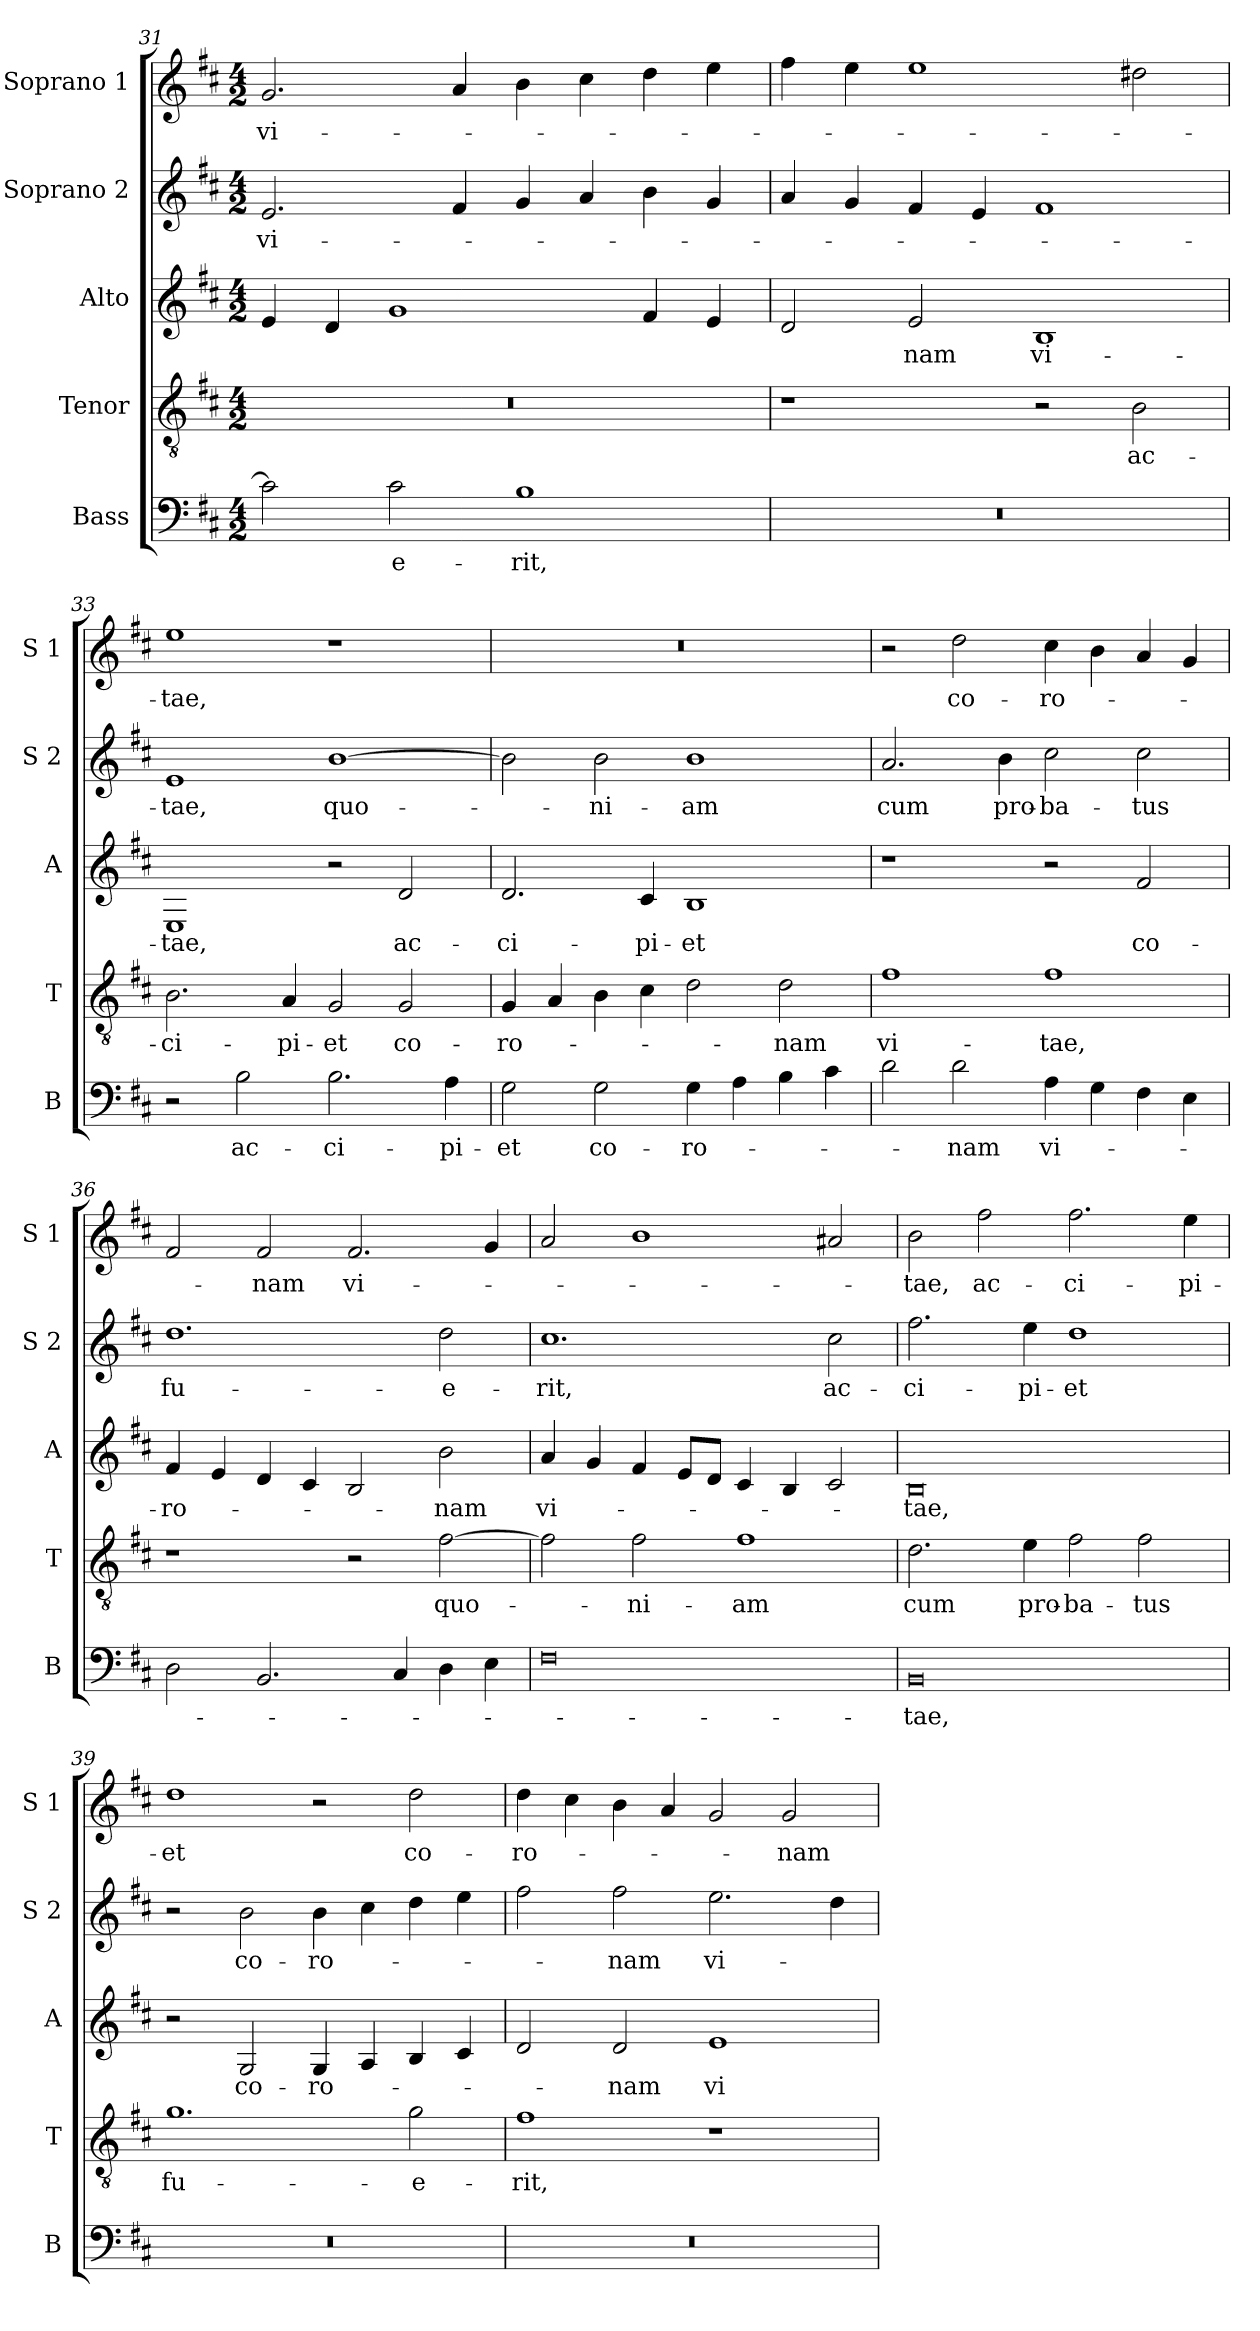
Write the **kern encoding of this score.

**kern	**text	**kern	**text	**kern	**text	**kern	**text	**kern	**text
*part5	*part5	*part4	*part4	*part3	*part3	*part2	*part2	*part1	*part1
*staff5	*staff5	*staff4	*staff4	*staff3	*staff3	*staff2	*staff2	*staff1	*staff1
*I"Bass	*	*I"Tenor	*	*I"Alto	*	*I"Soprano 2	*	*I"Soprano 1	*
*I'B	*	*I'T	*	*I'A	*	*I'S 2	*	*I'S 1	*
!!LO:PB:g=z
*clefF4	*	*clefGv2	*	*clefG2	*	*clefG2	*	*clefG2	*
*k[f#c#]	*	*k[f#c#]	*	*k[f#c#]	*	*k[f#c#]	*	*k[f#c#]	*
*D:	*	*D:	*	*D:	*	*D:	*	*D:	*
*M4/2	*	*M4/2	*	*M4/2	*	*M4/2	*	*M4/2	*
=31	=31	=31	=31	=31	=31	=31	=31	=31	=31
!	!	!	!	!	!	!	!LO:LY:b	!	!LO:LY:b
2c#\]	.	0r	.	4e/	.	2.e/	vi-	2.g/	vi-
.	.	.	.	4d/	.	.	.	.	.
!	!LO:LY:b	!	!	!	!	!	!	!	!
2c#\	-e-	.	.	1g	.	.	.	.	.
.	.	.	.	.	.	4f#/	.	4a/	.
!	!LO:LY:b	!	!	!	!	!	!	!	!
1B	-rit,	.	.	.	.	4g/	.	4b\	.
.	.	.	.	.	.	4a/	.	4cc#\	.
.	.	.	.	4f#/	.	4b\	.	4dd\	.
.	.	.	.	4e/	.	4g/	.	4ee\	.
=32	=32	=32	=32	=32	=32	=32	=32	=32	=32
0r	.	1r	.	2d/	.	4a/	.	4ff#\	.
.	.	.	.	.	.	4g/	.	4ee\	.
!	!	!	!	!	!LO:LY:b	!	!	!	!
.	.	.	.	2e/	-nam	4f#/	.	1ee	.
.	.	.	.	.	.	4e/	.	.	.
!	!	!	!	!	!LO:LY:b	!	!	!	!
.	.	2r	.	1B	vi-	1f#	.	.	.
!	!	!	!LO:LY:b	!	!	!	!	!	!
.	.	2B\	ac-	.	.	.	.	2dd#X\	.
=33	=33	=33	=33	=33	=33	=33	=33	=33	=33
!	!	!	!LO:LY:b	!	!LO:LY:b	!	!LO:LY:b	!	!LO:LY:b
2r	.	2.B\	-ci-	1E	-tae,	1e	-tae,	1ee	-tae,
!	!LO:LY:b	!	!	!	!	!	!	!	!
2B\	ac-	.	.	.	.	.	.	.	.
!	!	!	!LO:LY:b	!	!	!	!	!	!
.	.	4A/	-pi-	.	.	.	.	.	.
!	!LO:LY:b	!	!LO:LY:b	!	!	!	!LO:LY:b	!	!
2.B\	-ci-	2G/	-et	2r	.	[1b	quo-	1r	.
!	!	!	!LO:LY:b	!	!LO:LY:b	!	!	!	!
.	.	2G/	co-	2d/	ac-	.	.	.	.
!	!LO:LY:b	!	!	!	!	!	!	!	!
4A\	-pi-	.	.	.	.	.	.	.	.
=34	=34	=34	=34	=34	=34	=34	=34	=34	=34
!	!LO:LY:b	!	!LO:LY:b	!	!LO:LY:b	!	!	!	!
2G\	-et	4G/	-ro-	2.d/	-ci-	2b\]	.	0r	.
.	.	4A/	.	.	.	.	.	.	.
!	!LO:LY:b	!	!	!	!	!	!LO:LY:b	!	!
2G\	co-	4B\	.	.	.	2b\	-ni-	.	.
!	!	!	!	!	!LO:LY:b	!	!	!	!
.	.	4c#\	.	4c#/	-pi-	.	.	.	.
!	!LO:LY:b	!	!	!	!LO:LY:b	!	!LO:LY:b	!	!
4G\	-ro-	2d\	.	1B	-et	1b	-am	.	.
4A\	.	.	.	.	.	.	.	.	.
!	!	!	!LO:LY:b	!	!	!	!	!	!
4B\	.	2d\	-nam	.	.	.	.	.	.
4c#\	.	.	.	.	.	.	.	.	.
=35	=35	=35	=35	=35	=35	=35	=35	=35	=35
!	!	!	!LO:LY:b	!	!	!	!LO:LY:b	!	!
2d\	.	1f#	vi-	1r	.	2.a/	cum	2r	.
!	!LO:LY:b	!	!	!	!	!	!	!	!LO:LY:b
2d\	-nam	.	.	.	.	.	.	2dd\	co-
!	!	!	!	!	!	!	!LO:LY:b	!	!
.	.	.	.	.	.	4b\	pro-	.	.
!	!LO:LY:b	!	!LO:LY:b	!	!	!	!LO:LY:b	!	!LO:LY:b
4A\	vi-	1f#	-tae,	2r	.	2cc#\	-ba-	4cc#\	-ro-
4G\	.	.	.	.	.	.	.	4b\	.
!	!	!	!	!	!LO:LY:b	!	!LO:LY:b	!	!
4F#\	.	.	.	2f#/	co-	2cc#\	-tus	4a/	.
4E\	.	.	.	.	.	.	.	4g/	.
=36	=36	=36	=36	=36	=36	=36	=36	=36	=36
!	!	!	!	!	!LO:LY:b	!	!LO:LY:b	!	!
2D\	.	1r	.	4f#/	-ro-	1.dd	fu-	2f#/	.
.	.	.	.	4e/	.	.	.	.	.
!	!	!	!	!	!	!	!	!	!LO:LY:b
2.BB/	.	.	.	4d/	.	.	.	2f#/	-nam
.	.	.	.	4c#/	.	.	.	.	.
!	!	!	!	!	!	!	!	!	!LO:LY:b
.	.	2r	.	2B/	.	.	.	2.f#/	vi-
4C#/	.	.	.	.	.	.	.	.	.
!	!	!	!LO:LY:b	!	!LO:LY:b	!	!LO:LY:b	!	!
4D\	.	[2f#\	quo-	2b\	-nam	2dd\	-e-	.	.
4E\	.	.	.	.	.	.	.	4g/	.
!!LO:LB:g=z
=37	=37	=37	=37	=37	=37	=37	=37	=37	=37
!	!	!	!	!	!LO:LY:b	!	!LO:LY:b	!	!
0F#	.	2f#\]	.	4a/	vi-	1.cc#	-rit,	2a/	.
.	.	.	.	4g/	.	.	.	.	.
!	!	!	!LO:LY:b	!	!	!	!	!	!
.	.	2f#\	-ni-	4f#/	.	.	.	1b	.
.	.	.	.	8e/L	.	.	.	.	.
.	.	.	.	8d/J	.	.	.	.	.
!	!	!	!LO:LY:b	!	!	!	!	!	!
.	.	1f#	-am	4c#/	.	.	.	.	.
.	.	.	.	4B/	.	.	.	.	.
!	!	!	!	!	!	!	!LO:LY:b	!	!
.	.	.	.	2c#/	.	2cc#\	ac-	2a#X/	.
=38	=38	=38	=38	=38	=38	=38	=38	=38	=38
!	!LO:LY:b	!	!LO:LY:b	!	!LO:LY:b	!	!LO:LY:b	!	!LO:LY:b
0BB	-tae,	2.d\	cum	0B	-tae,	2.ff#\	-ci-	2b\	-tae,
!	!	!	!	!	!	!	!	!	!LO:LY:b
.	.	.	.	.	.	.	.	2ff#\	ac-
!	!	!	!LO:LY:b	!	!	!	!LO:LY:b	!	!
.	.	4e\	pro-	.	.	4ee\	-pi-	.	.
!	!	!	!LO:LY:b	!	!	!	!LO:LY:b	!	!LO:LY:b
.	.	2f#\	-ba-	.	.	1dd	-et	2.ff#\	-ci-
!	!	!	!LO:LY:b	!	!	!	!	!	!
.	.	2f#\	-tus	.	.	.	.	.	.
!	!	!	!	!	!	!	!	!	!LO:LY:b
.	.	.	.	.	.	.	.	4ee\	-pi-
=39	=39	=39	=39	=39	=39	=39	=39	=39	=39
!	!	!	!LO:LY:b	!	!	!	!	!	!LO:LY:b
0r	.	1.g	fu-	2r	.	2r	.	1dd	-et
!	!	!	!	!	!LO:LY:b	!	!LO:LY:b	!	!
.	.	.	.	2G/	co-	2b\	co-	.	.
!	!	!	!	!	!LO:LY:b	!	!LO:LY:b	!	!
.	.	.	.	4G/	-ro-	4b\	-ro-	2r	.
.	.	.	.	4A/	.	4cc#\	.	.	.
!	!	!	!LO:LY:b	!	!	!	!	!	!LO:LY:b
.	.	2g\	-e-	4B/	.	4dd\	.	2dd\	co-
.	.	.	.	4c#/	.	4ee\	.	.	.
=40	=40	=40	=40	=40	=40	=40	=40	=40	=40
!	!	!	!LO:LY:b	!	!	!	!	!	!LO:LY:b
0r	.	1f#	-rit,	2d/	.	2ff#\	.	4dd\	-ro-
.	.	.	.	.	.	.	.	4cc#\	.
!	!	!	!	!	!LO:LY:b	!	!LO:LY:b	!	!
.	.	.	.	2d/	-nam	2ff#\	-nam	4b\	.
.	.	.	.	.	.	.	.	4a/	.
!	!	!	!	!	!LO:LY:b	!	!LO:LY:b	!	!
.	.	1r	.	1e	vi-	2.ee\	vi-	2g/	.
!	!	!	!	!	!	!	!	!	!LO:LY:b
.	.	.	.	.	.	.	.	2g/	-nam
.	.	.	.	.	.	4dd\	.	.	.
=	=	=	=	=	=	=	=	=	=
*-	*-	*-	*-	*-	*-	*-	*-	*-	*-
